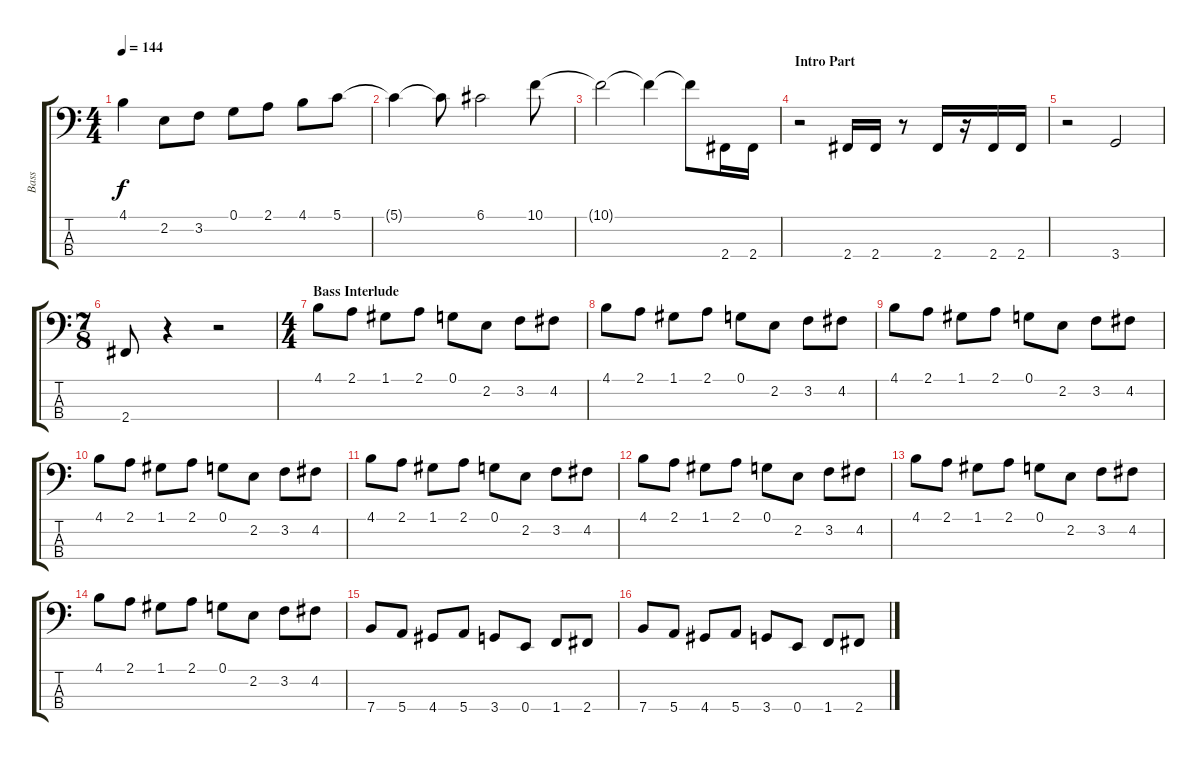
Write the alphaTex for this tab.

\track ("Bass" "Bass") {instrument electricbasspick}
\staff {score tabs}
\tuning (G2 D2 A1 E1) {hide}
\ts (4 4)
\tempo 144
\clef f4
\ks c
4.1{t}.4{dy f} 2.2.8 3.2.8 0.1.8 2.1.8 4.1.8 5.1.8 |
5.1{t}.4 5.1{t}.8 6.1.2 10.1.8 |
10.1{t}.2 10.1{t}.4 10.1{t}.8 2.4.16 2.4.16 |
\section ("" "Intro Part")
r.2 2.4.16 2.4.16 r.8 2.4.16 r.16 2.4.16 2.4.16 |
r.2 3.4.2 |
\ts (7 8)
2.4.8 r.4 r.2 |
\ts (4 4)
\section ("" "Bass Interlude")
4.1.8{instrument acousticbass} 2.1.8 1.1.8 2.1.8 0.1.8 2.2.8 3.2.8 4.2.8 |
4.1.8{instrument acousticbass} 2.1.8 1.1.8 2.1.8 0.1.8 2.2.8 3.2.8 4.2.8 |
4.1.8{instrument acousticbass} 2.1.8 1.1.8 2.1.8 0.1.8 2.2.8 3.2.8 4.2.8 |
4.1.8{instrument acousticbass} 2.1.8 1.1.8 2.1.8 0.1.8 2.2.8 3.2.8 4.2.8 |
4.1.8{instrument acousticbass} 2.1.8 1.1.8 2.1.8 0.1.8 2.2.8 3.2.8 4.2.8 |
4.1.8{instrument acousticbass} 2.1.8 1.1.8 2.1.8 0.1.8 2.2.8 3.2.8 4.2.8 |
4.1.8{instrument acousticbass} 2.1.8 1.1.8 2.1.8 0.1.8 2.2.8 3.2.8 4.2.8 |
4.1.8{instrument acousticbass} 2.1.8 1.1.8 2.1.8 0.1.8 2.2.8 3.2.8 4.2.8 |
7.4.8 5.4.8 4.4.8 5.4.8 3.4.8 0.4.8 1.4.8 2.4.8 |
7.4.8 5.4.8 4.4.8 5.4.8 3.4.8 0.4.8 1.4.8 2.4.8
